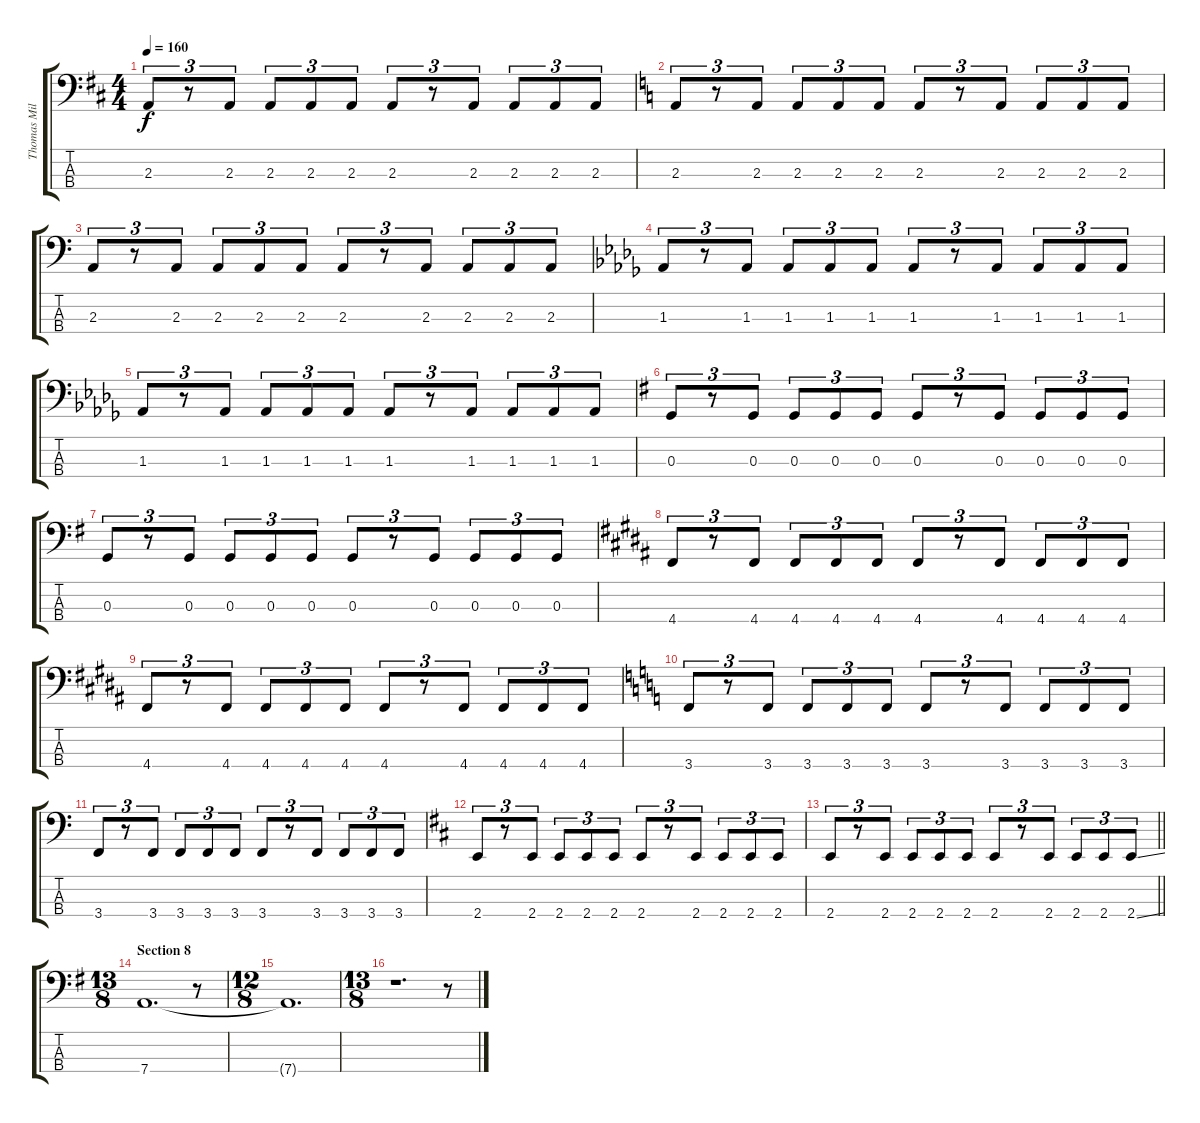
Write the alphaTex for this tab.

\track ("Thomas Miller (bass)" "Thomas Mil") {instrument electricbassfinger}
\staff {score tabs}
\tuning (F2 C2 G1 D1) {hide}
\ts (4 4)
\tempo 160
\clef f4
\ks bminor
2.3.8{tu (3 2) dy f} r.8{tu (3 2)} 2.3.8{tu (3 2)} 2.3.8{tu (3 2)} 2.3.8{tu (3 2)} 2.3.8{tu (3 2)} 2.3.8{tu (3 2)} r.8{tu (3 2)} 2.3.8{tu (3 2)} 2.3.8{tu (3 2)} 2.3.8{tu (3 2)} 2.3.8{tu (3 2)} |
\ks aminor
2.3.8{tu (3 2)} r.8{tu (3 2)} 2.3.8{tu (3 2)} 2.3.8{tu (3 2)} 2.3.8{tu (3 2)} 2.3.8{tu (3 2)} 2.3.8{tu (3 2)} r.8{tu (3 2)} 2.3.8{tu (3 2)} 2.3.8{tu (3 2)} 2.3.8{tu (3 2)} 2.3.8{tu (3 2)} |
2.3.8{tu (3 2)} r.8{tu (3 2)} 2.3.8{tu (3 2)} 2.3.8{tu (3 2)} 2.3.8{tu (3 2)} 2.3.8{tu (3 2)} 2.3.8{tu (3 2)} r.8{tu (3 2)} 2.3.8{tu (3 2)} 2.3.8{tu (3 2)} 2.3.8{tu (3 2)} 2.3.8{tu (3 2)} |
\ks bbminor
1.3.8{tu (3 2)} r.8{tu (3 2)} 1.3.8{tu (3 2)} 1.3.8{tu (3 2)} 1.3.8{tu (3 2)} 1.3.8{tu (3 2)} 1.3.8{tu (3 2)} r.8{tu (3 2)} 1.3.8{tu (3 2)} 1.3.8{tu (3 2)} 1.3.8{tu (3 2)} 1.3.8{tu (3 2)} |
1.3.8{tu (3 2)} r.8{tu (3 2)} 1.3.8{tu (3 2)} 1.3.8{tu (3 2)} 1.3.8{tu (3 2)} 1.3.8{tu (3 2)} 1.3.8{tu (3 2)} r.8{tu (3 2)} 1.3.8{tu (3 2)} 1.3.8{tu (3 2)} 1.3.8{tu (3 2)} 1.3.8{tu (3 2)} |
\ks eminor
0.3.8{tu (3 2)} r.8{tu (3 2)} 0.3.8{tu (3 2)} 0.3.8{tu (3 2)} 0.3.8{tu (3 2)} 0.3.8{tu (3 2)} 0.3.8{tu (3 2)} r.8{tu (3 2)} 0.3.8{tu (3 2)} 0.3.8{tu (3 2)} 0.3.8{tu (3 2)} 0.3.8{tu (3 2)} |
0.3.8{tu (3 2)} r.8{tu (3 2)} 0.3.8{tu (3 2)} 0.3.8{tu (3 2)} 0.3.8{tu (3 2)} 0.3.8{tu (3 2)} 0.3.8{tu (3 2)} r.8{tu (3 2)} 0.3.8{tu (3 2)} 0.3.8{tu (3 2)} 0.3.8{tu (3 2)} 0.3.8{tu (3 2)} |
\ks g#minor
4.4.8{tu (3 2)} r.8{tu (3 2)} 4.4.8{tu (3 2)} 4.4.8{tu (3 2)} 4.4.8{tu (3 2)} 4.4.8{tu (3 2)} 4.4.8{tu (3 2)} r.8{tu (3 2)} 4.4.8{tu (3 2)} 4.4.8{tu (3 2)} 4.4.8{tu (3 2)} 4.4.8{tu (3 2)} |
4.4.8{tu (3 2)} r.8{tu (3 2)} 4.4.8{tu (3 2)} 4.4.8{tu (3 2)} 4.4.8{tu (3 2)} 4.4.8{tu (3 2)} 4.4.8{tu (3 2)} r.8{tu (3 2)} 4.4.8{tu (3 2)} 4.4.8{tu (3 2)} 4.4.8{tu (3 2)} 4.4.8{tu (3 2)} |
\ks aminor
3.4.8{tu (3 2)} r.8{tu (3 2)} 3.4.8{tu (3 2)} 3.4.8{tu (3 2)} 3.4.8{tu (3 2)} 3.4.8{tu (3 2)} 3.4.8{tu (3 2)} r.8{tu (3 2)} 3.4.8{tu (3 2)} 3.4.8{tu (3 2)} 3.4.8{tu (3 2)} 3.4.8{tu (3 2)} |
3.4.8{tu (3 2)} r.8{tu (3 2)} 3.4.8{tu (3 2)} 3.4.8{tu (3 2)} 3.4.8{tu (3 2)} 3.4.8{tu (3 2)} 3.4.8{tu (3 2)} r.8{tu (3 2)} 3.4.8{tu (3 2)} 3.4.8{tu (3 2)} 3.4.8{tu (3 2)} 3.4.8{tu (3 2)} |
\ks bminor
2.4.8{tu (3 2)} r.8{tu (3 2)} 2.4.8{tu (3 2)} 2.4.8{tu (3 2)} 2.4.8{tu (3 2)} 2.4.8{tu (3 2)} 2.4.8{tu (3 2)} r.8{tu (3 2)} 2.4.8{tu (3 2)} 2.4.8{tu (3 2)} 2.4.8{tu (3 2)} 2.4.8{tu (3 2)} |
\barLineRight lightlight
2.4.8{tu (3 2)} r.8{tu (3 2)} 2.4.8{tu (3 2)} 2.4.8{tu (3 2)} 2.4.8{tu (3 2)} 2.4.8{tu (3 2)} 2.4.8{tu (3 2)} r.8{tu (3 2)} 2.4.8{tu (3 2)} 2.4.8{tu (3 2)} 2.4.8{tu (3 2)} 2.4{ss}.8{tu (3 2)} |
\ts (13 8)
\section ("" "Section 8")
\ks eminor
7.4.1{d} r.8 |
\ts (12 8)
7.4{t}.1{d} |
\ts (13 8)
r.1{d} r.8
